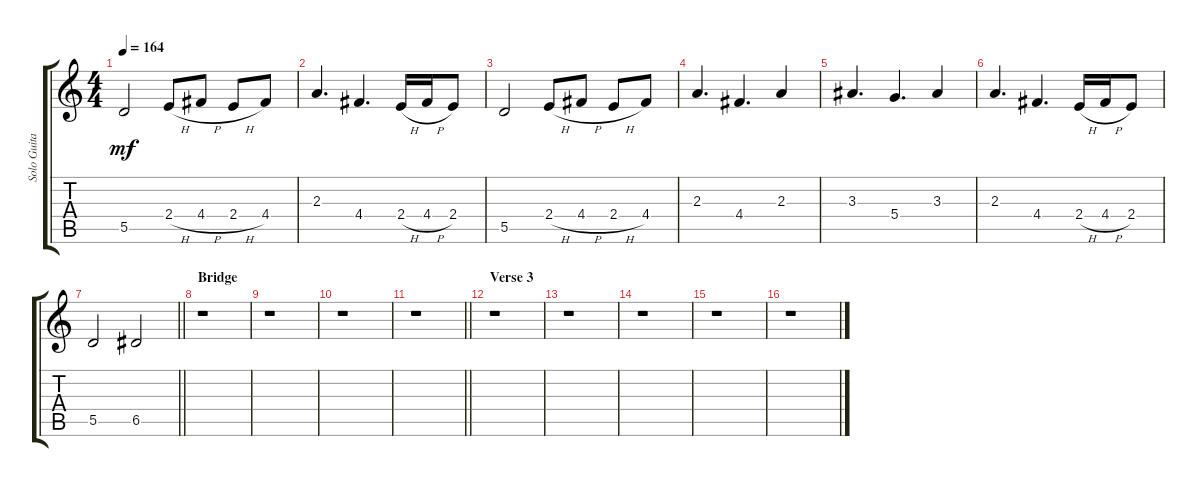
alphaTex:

\track ("Solo Guitar 2 (Ritchie Blackmore)" "Solo Guita") {instrument overdrivenguitar}
\staff {score tabs}
\tuning (E4 B3 G3 D3 A2 E2) {hide}
\ts (4 4)
\tempo 164
\clef g2
\ks c
5.5.2{dy mf} 2.4{h}.8 4.4{h}.8 2.4{h}.8 4.4.8 |
2.3.4{d} 4.4.4{d} 2.4{h}.16 4.4{h}.16 2.4.8 |
5.5.2 2.4{h}.8 4.4{h}.8 2.4{h}.8 4.4.8 |
2.3.4{d} 4.4.4{d} 2.3.4 |
3.3.4{d} 5.4.4{d} 3.3.4 |
2.3.4{d} 4.4.4{d} 2.4{h}.16 4.4{h}.16 2.4.8 |
\barLineRight lightlight
5.5.2 6.5.2 |
\section ("" "Bridge")
r.1{volume 10 instrument overdrivenguitar} |
r.1 |
r.1 |
\barLineRight lightlight
r.1 |
\section ("" "Verse 3")
r.1 |
r.1 |
r.1 |
r.1 |
r.1
